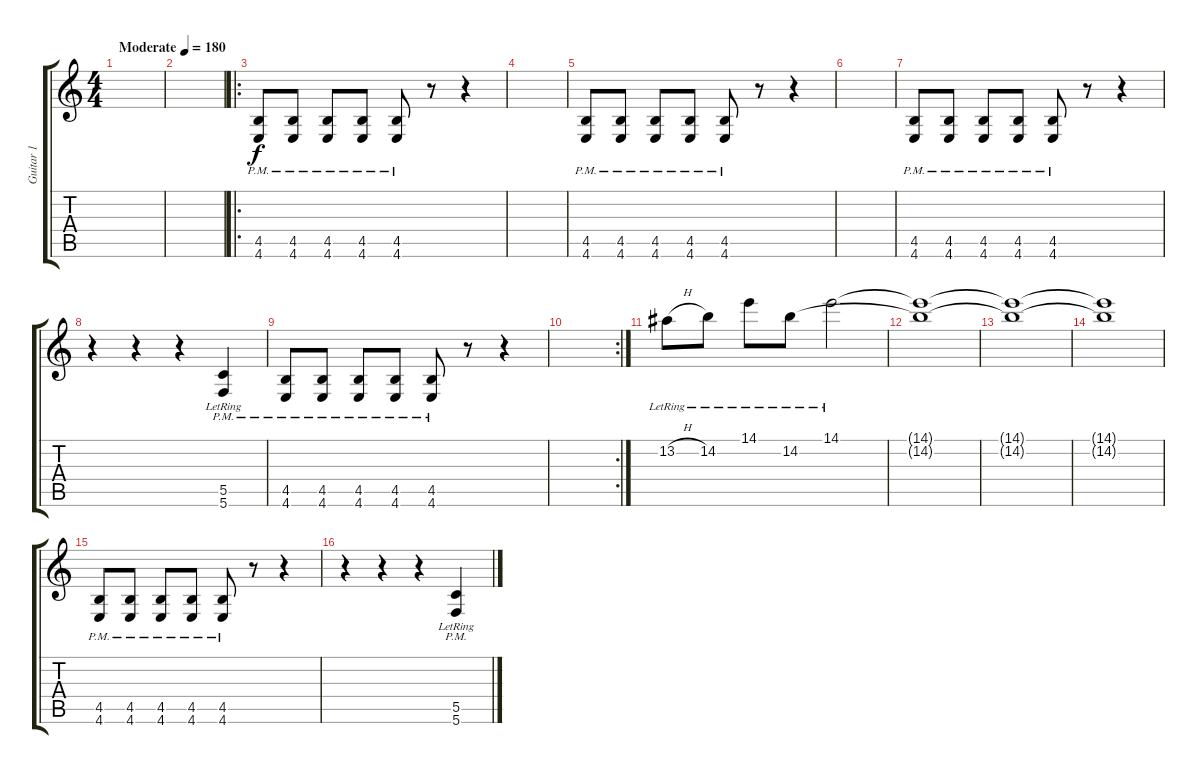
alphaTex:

\track ("Guitar 1" "Guitar 1") {instrument overdrivenguitar}
\staff {score tabs}
\tuning (D4 A3 F3 C3 G2 C2) {hide}
\ts (4 4)
\tempo (180 "Moderate")
\clef g2
\ks c
|
|
\ro
(4.5{pm} 4.6{pm}).8 (4.5{pm} 4.6{pm}).8 (4.5{pm} 4.6{pm}).8 (4.5{pm} 4.6{pm}).8 (4.5{pm} 4.6{pm}).8 r.8 r.4 |
|
(4.5{pm} 4.6{pm}).8 (4.5{pm} 4.6{pm}).8 (4.5{pm} 4.6{pm}).8 (4.5{pm} 4.6{pm}).8 (4.5{pm} 4.6{pm}).8 r.8 r.4 |
|
(4.5{pm} 4.6{pm}).8 (4.5{pm} 4.6{pm}).8 (4.5{pm} 4.6{pm}).8 (4.5{pm} 4.6{pm}).8 (4.5{pm} 4.6{pm}).8 r.8 r.4 |
r.4 r.4 r.4 (5.5{pm lr} 5.6{pm lr}).4 |
(4.5{pm} 4.6{pm}).8 (4.5{pm} 4.6{pm}).8 (4.5{pm} 4.6{pm}).8 (4.5{pm} 4.6{pm}).8 (4.5{pm} 4.6{pm}).8 r.8 r.4 |
\rc 2
|
13.2{h lr}.8 14.2{lr}.8 14.1{lr}.8 14.2{lr}.8 14.1{lr}.2 |
(14.1{t} 14.2{t}).1 |
(14.1{t} 14.2{t}).1 |
(14.1{t} 14.2{t}).1 |
(4.5{pm} 4.6{pm}).8 (4.5{pm} 4.6{pm}).8 (4.5{pm} 4.6{pm}).8 (4.5{pm} 4.6{pm}).8 (4.5{pm} 4.6{pm}).8 r.8 r.4 |
r.4 r.4 r.4 (5.5{pm lr} 5.6{pm lr}).4
